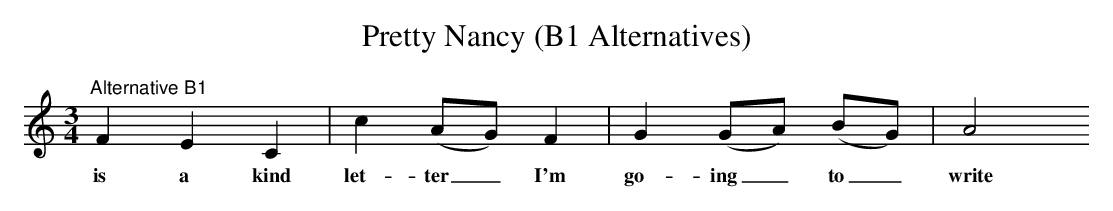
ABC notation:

X:1
T:Pretty Nancy (B1 Alternatives)
M:3/4
L:1/8
K:Am
"Alternative B1 "F2 E2 C2 |c2 (AG) F2 |G2 (GA) (BG) |A4
w:is a kind let-ter_ I'm go-ing_ to_ write
